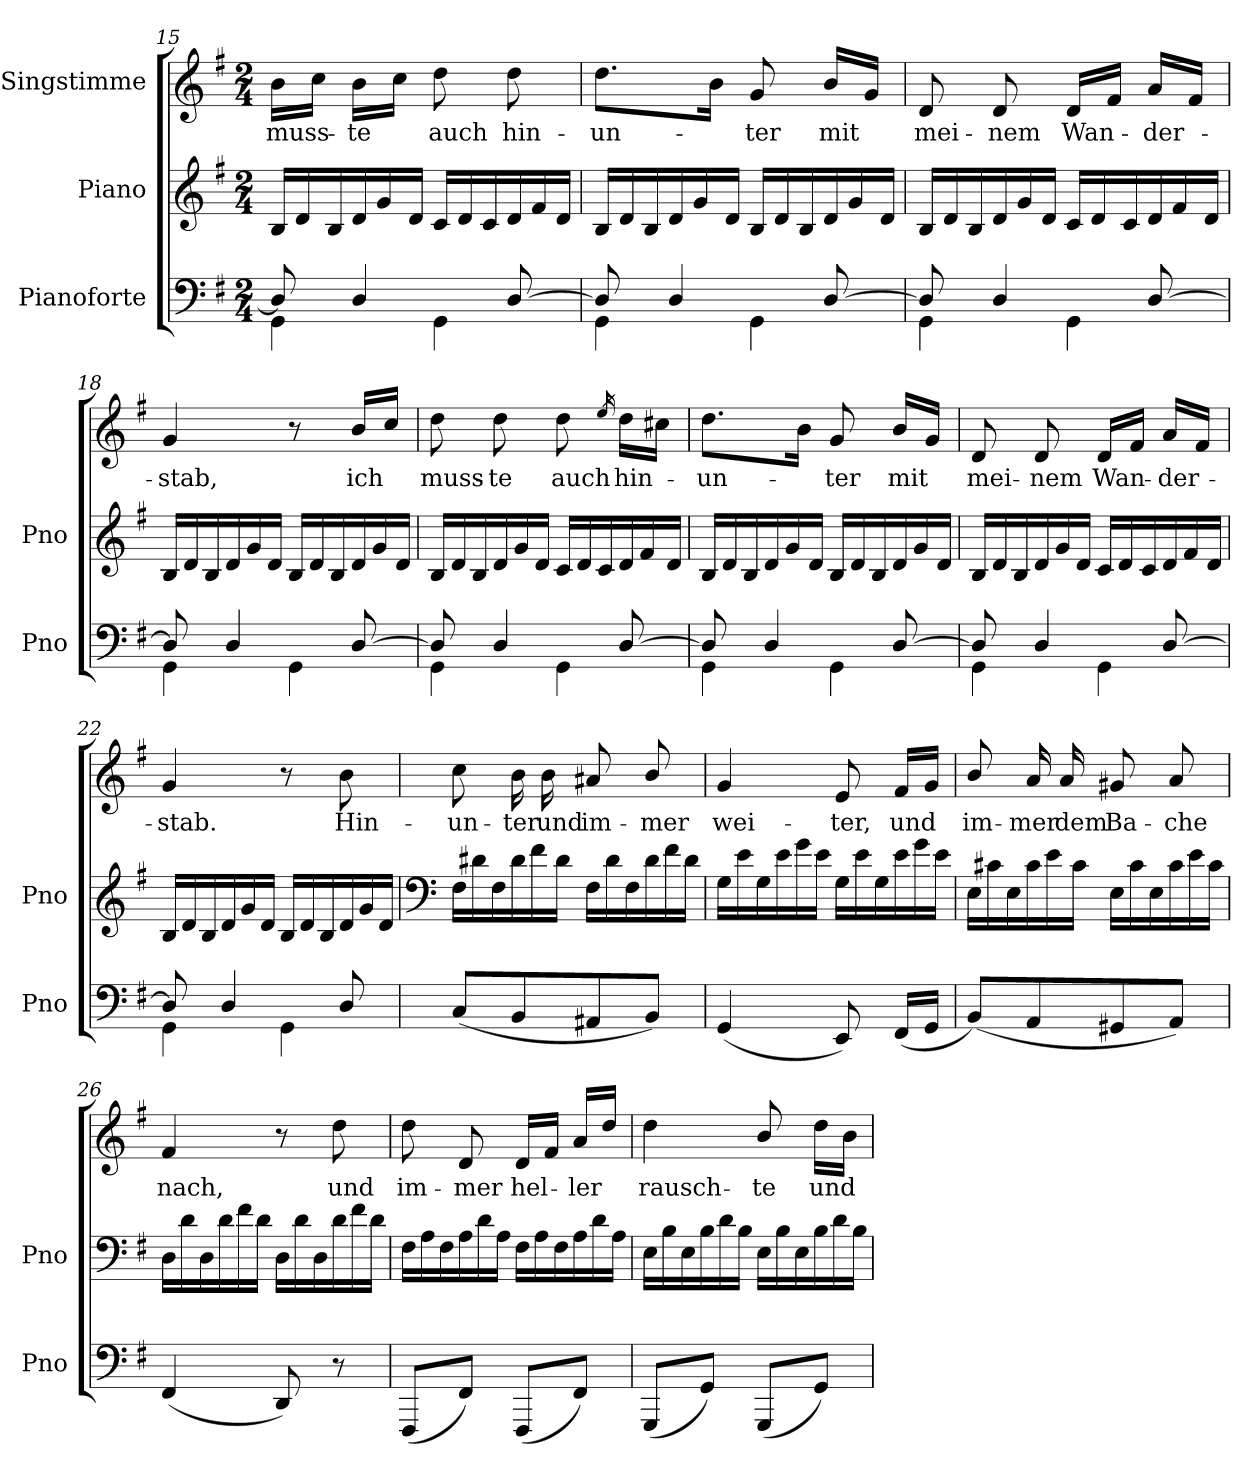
**kern	**kern	**kern	**text
*part3	*part2	*part1	*part1
*staff3	*staff2	*staff1	*staff1
*I"Pianoforte	*I"Piano	*I"Singstimme	*
*I'Pno	*I'Pno	*	*
*clefF4	*clefG2	*clefG2	*
*k[f#]	*k[f#]	*k[f#]	*
*M2/4	*M2/4	*M2/4	*
=15	=15	=15	=15
*^	*	*	*
*	*	*Xtuplet	*	*
!	!	!	!	!LO:LY:b
8D/]	4GG\	24B/LL	16b\LL	muss-
.	.	24d/	.	.
.	.	.	16cc\JJ	.
.	.	24B/	.	.
!	!	!	!	!LO:LY:b
4D/	.	24d/	16b\LL	-te
.	.	24g/	.	.
.	.	.	16cc\JJ	.
.	.	24d/JJ	.	.
!	!	!	!	!LO:LY:b
.	4GG\	24c/LL	8dd\	auch
.	.	24d/	.	.
.	.	24c/	.	.
!	!	!	!	!LO:LY:b
[8D/	.	24d/	8dd\	hin-
.	.	24f#/	.	.
.	.	24d/JJ	.	.
=16	=16	=16	=16	=16
!	!	!	!	!LO:LY:b
8D/]	4GG\	24B/LL	8.dd\L	-un-
.	.	24d/	.	.
.	.	24B/	.	.
4D/	.	24d/	.	.
.	.	24g/	.	.
.	.	.	16b\Jk	.
.	.	24d/JJ	.	.
!	!	!	!	!LO:LY:b
.	4GG\	24B/LL	8g/	-ter
.	.	24d/	.	.
.	.	24B/	.	.
!	!	!	!	!LO:LY:b
[8D/	.	24d/	16b/LL	mit
.	.	24g/	.	.
.	.	.	16g/JJ	.
.	.	24d/JJ	.	.
!!LO:LB:g=z
=17	=17	=17	=17	=17
!	!	!	!	!LO:LY:b
8D/]	4GG\	24B/LL	8d/	mei-
.	.	24d/	.	.
.	.	24B/	.	.
!	!	!	!	!LO:LY:b
4D/	.	24d/	8d/	-nem
.	.	24g/	.	.
.	.	24d/JJ	.	.
!	!	!	!	!LO:LY:b
.	4GG\	24c/LL	16d/LL	Wan-
.	.	24d/	.	.
.	.	.	16f#/JJ	.
.	.	24c/	.	.
!	!	!	!	!LO:LY:b
[8D/	.	24d/	16a/LL	-der-
.	.	24f#/	.	.
.	.	.	16f#/JJ	.
.	.	24d/JJ	.	.
=18	=18	=18	=18	=18
!	!	!	!	!LO:LY:b
8D/]	4GG\	24B/LL	4g/	-stab,
.	.	24d/	.	.
.	.	24B/	.	.
4D/	.	24d/	.	.
.	.	24g/	.	.
.	.	24d/JJ	.	.
.	4GG\	24B/LL	8r	.
.	.	24d/	.	.
.	.	24B/	.	.
!	!	!	!	!LO:LY:b
[8D/	.	24d/	16b/LL	ich
.	.	24g/	.	.
.	.	.	16cc/JJ	.
.	.	24d/JJ	.	.
=19	=19	=19	=19	=19
!	!	!	!	!LO:LY:b
8D/]	4GG\	24B/LL	8dd\	muss-
.	.	24d/	.	.
.	.	24B/	.	.
!	!	!	!	!LO:LY:b
4D/	.	24d/	8dd\	-te
.	.	24g/	.	.
.	.	24d/JJ	.	.
!	!	!	!	!LO:LY:b
.	4GG\	24c/LL	8dd\	auch
.	.	24d/	.	.
.	.	24c/	.	.
.	.	.	16qee/	.
!	!	!	!	!LO:LY:b
[8D/	.	24d/	16dd\LL	hin-
.	.	24f#/	.	.
.	.	.	16cc#X\JJ	.
.	.	24d/JJ	.	.
=20	=20	=20	=20	=20
!	!	!	!	!LO:LY:b
8D/]	4GG\	24B/LL	8.dd\L	-un-
.	.	24d/	.	.
.	.	24B/	.	.
4D/	.	24d/	.	.
.	.	24g/	.	.
.	.	.	16b\Jk	.
.	.	24d/JJ	.	.
!	!	!	!	!LO:LY:b
.	4GG\	24B/LL	8g/	-ter
.	.	24d/	.	.
.	.	24B/	.	.
!	!	!	!	!LO:LY:b
[8D/	.	24d/	16b/LL	mit
.	.	24g/	.	.
.	.	.	16g/JJ	.
.	.	24d/JJ	.	.
!!LO:PB:g=z
=21	=21	=21	=21	=21
!	!	!	!	!LO:LY:b
8D/]	4GG\	24B/LL	8d/	mei-
.	.	24d/	.	.
.	.	24B/	.	.
!	!	!	!	!LO:LY:b
4D/	.	24d/	8d/	-nem
.	.	24g/	.	.
.	.	24d/JJ	.	.
!	!	!	!	!LO:LY:b
.	4GG\	24c/LL	16d/LL	Wan-
.	.	24d/	.	.
.	.	.	16f#/JJ	.
.	.	24c/	.	.
!	!	!	!	!LO:LY:b
[8D/	.	24d/	16a/LL	-der-
.	.	24f#/	.	.
.	.	.	16f#/JJ	.
.	.	24d/JJ	.	.
=22	=22	=22	=22	=22
!	!	!	!	!LO:LY:b
8D/]	4GG\	24B/LL	4g/	-stab.
.	.	24d/	.	.
.	.	24B/	.	.
4D/	.	24d/	.	.
.	.	24g/	.	.
.	.	24d/JJ	.	.
.	4GG\	24B/LL	8r	.
.	.	24d/	.	.
.	.	24B/	.	.
!	!	!	!	!LO:LY:b
8D/	.	24d/	8b\	Hin-
.	.	24g/	.	.
.	.	24d/JJ	.	.
*v	*v	*	*	*
=23	=23	=23	=23
*	*clefF4	*	*
!	!	!	!LO:LY:b
(<8C/L	24F#\LL	8cc\	-un-
.	24d#X\	.	.
.	24F#\	.	.
!	!	!	!LO:LY:b
8BB/	24d#\	16b\	-ter
.	24f#\	.	.
!	!	!	!LO:LY:b
.	.	16b\	und
.	24d#\JJ	.	.
!	!	!	!LO:LY:b
8AA#X/	24F#\LL	8a#X/	im-
.	24d#\	.	.
.	24F#\	.	.
!	!	!	!LO:LY:b
8BB/J)	24d#\	8b/	-mer
.	24f#\	.	.
.	24d#\JJ	.	.
=24	=24	=24	=24
!	!	!	!LO:LY:b
(<4GG/	24G\LL	4g/	wei-
.	24e\	.	.
.	24G\	.	.
.	24e\	.	.
.	24g\	.	.
.	24e\JJ	.	.
!	!	!	!LO:LY:b
8EE/)	24G\LL	8e/	-ter,
.	24e\	.	.
.	24G\	.	.
!	!	!	!LO:LY:b
(<16FF#/LL	24e\	16f#/LL	und
.	24g\	.	.
16GG/JJ	.	16g/JJ	.
.	24e\JJ	.	.
!!LO:LB:g=z
=25	=25	=25	=25
!	!	!	!LO:LY:b
(<8BB/L)	24E\LL	8b/	im-
.	24c#X\	.	.
.	24E\	.	.
!	!	!	!LO:LY:b
8AA/	24c#\	16a/	-mer
.	24e\	.	.
!	!	!	!LO:LY:b
.	.	16a/	dem
.	24c#\JJ	.	.
!	!	!	!LO:LY:b
8GG#X/	24E\LL	8g#X/	Ba-
.	24c#\	.	.
.	24E\	.	.
!	!	!	!LO:LY:b
8AA/J)	24c#\	8a/	-che
.	24e\	.	.
.	24c#\JJ	.	.
=26	=26	=26	=26
!	!	!	!LO:LY:b
(<4FF#/	24D\LL	4f#/	nach,
.	24d\	.	.
.	24D\	.	.
.	24d\	.	.
.	24f#\	.	.
.	24d\JJ	.	.
8DD/)	24D\LL	8r	.
.	24d\	.	.
.	24D\	.	.
!	!	!	!LO:LY:b
8r	24d\	8dd\	und
.	24f#\	.	.
.	24d\JJ	.	.
=27	=27	=27	=27
!	!	!	!LO:LY:b
(<8FFF#/L	24F#\LL	8dd\	im-
.	24A\	.	.
.	24F#\	.	.
!	!	!	!LO:LY:b
8FF#/J)	24A\	8d/	-mer
.	24d\	.	.
.	24A\JJ	.	.
!	!	!	!LO:LY:b
(<8FFF#/L	24F#\LL	16d/LL	hel-
.	24A\	.	.
.	.	16f#/JJ	.
.	24F#\	.	.
!	!	!	!LO:LY:b
8FF#/J)	24A\	16a/LL	-ler
.	24d\	.	.
.	.	16dd/JJ	.
.	24A\JJ	.	.
=28	=28	=28	=28
!	!	!	!LO:LY:b
(<8GGG/L	24E\LL	4dd\	rausch-
.	24B\	.	.
.	24E\	.	.
8GG/J)	24B\	.	.
.	24d\	.	.
.	24B\JJ	.	.
!	!	!	!LO:LY:b
(<8GGG/L	24E\LL	8b/	-te
.	24B\	.	.
.	24E\	.	.
!	!	!	!LO:LY:b
8GG/J)	24B\	16dd\LL	und
.	24d\	.	.
.	.	16b\JJ	.
.	24B\JJ	.	.
=	=	=	=
*-	*-	*-	*-
